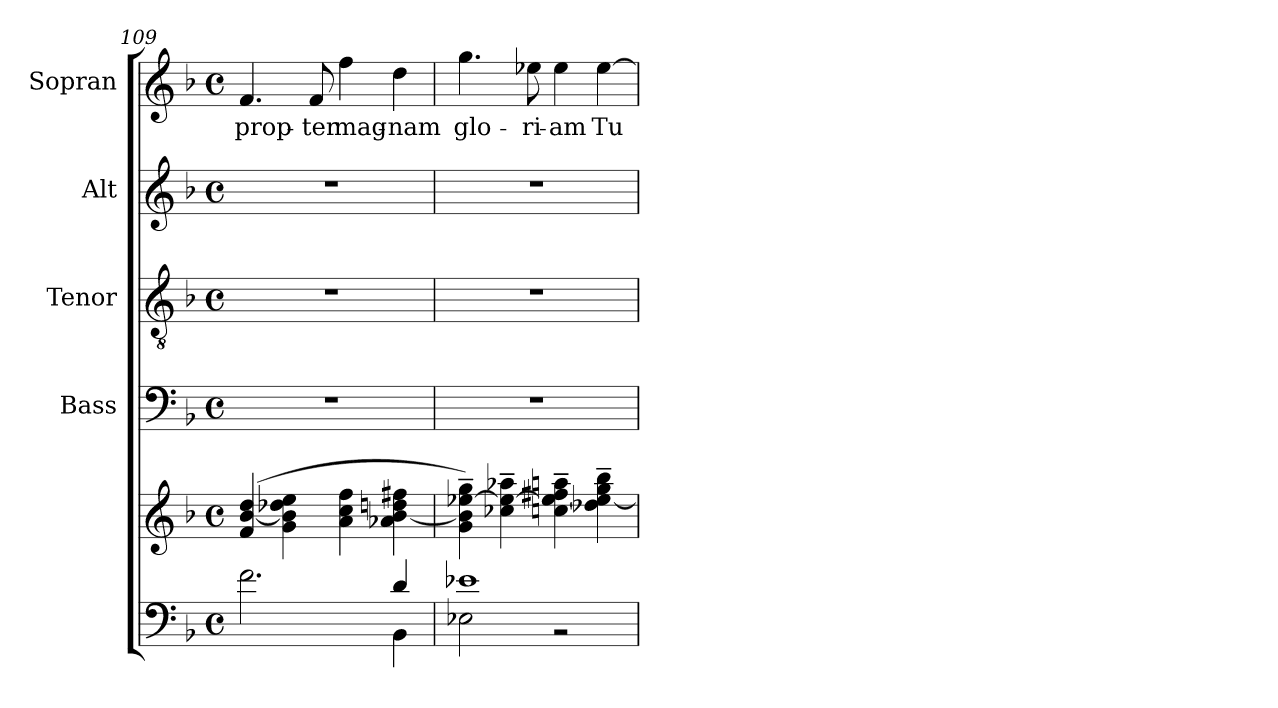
**kern	**kern	**kern	**kern	**kern	**kern	**text
*part5	*part5	*part4	*part3	*part2	*part1	*part1
*staff6	*staff5	*staff4	*staff3	*staff2	*staff1	*staff1
*	*	*I"Bass	*I"Tenor	*I"Alt	*I"Sopran	*
*	*	*I'B.	*I'T.	*I'A.	*I'S.	*
*clefF4	*clefG2	*clefF4	*clefGv2	*clefG2	*clefG2	*
*k[b-]	*k[b-]	*k[b-]	*k[b-]	*k[b-]	*k[b-]	*
*F:	*F:	*F:	*F:	*F:	*F:	*
*M4/4	*M4/4	*M4/4	*M4/4	*M4/4	*M4/4	*
*met(c)	*met(c)	*met(c)	*met(c)	*met(c)	*met(c)	*
=109	=109	=109	=109	=109	=109	=109
*^	*	*	*	*	*	*
!	!	!	!	!	!	!	!LO:LY:b
2.f\	2.ryy	(4f/ [<4b-/ 4dd/	1r	1r	1r	4.f/	prop-
.	.	4g\ 4b-\] 4dd-X\ 4ee\	.	.	.	.	.
!	!	!	!	!	!	!	!LO:LY:b
.	.	.	.	.	.	8f/	-ter
!	!	!	!	!	!	!	!LO:LY:b
.	.	4a\ 4cc\ 4ff\	.	.	.	4ff\	mag-
!	!	!	!	!	!	!	!LO:LY:b
4d/	4BB-\	4a-X\ [>4b-\ 4ddn\ 4ff#X\	.	.	.	4dd\	-nam
!!LO:LB:g=z
=110	=110	=110	=110	=110	=110	=110	=110
!	!	!	!	!	!	!	!LO:LY:b
1e-X	2E-X\	4g\~> 4b-\]~> [4ee-X\~> 4gg\~>)	1r	1r	1r	4.gg\	glo-
.	.	4cc-X\~> 4ee-\_~> 4aa-X\~>	.	.	.	.	.
!	!	!	!	!	!	!	!LO:LY:b
.	.	.	.	.	.	8ee-X\	-ri-
!	!	!	!	!	!	!	!LO:LY:b
.	2r	4ccn\~> 4ee-\_~> 4ff#X\~> 4aan\~>	.	.	.	4ee-\	-am
!	!	!	!	!	!	!	!LO:LY:b
.	.	4dd-X\~> 4ee-\_~> 4gg\~> 4bb-\~>	.	.	.	[4ee-\	Tu-
*v	*v	*	*	*	*	*	*
=	=	=	=	=	=	=
*-	*-	*-	*-	*-	*-	*-
